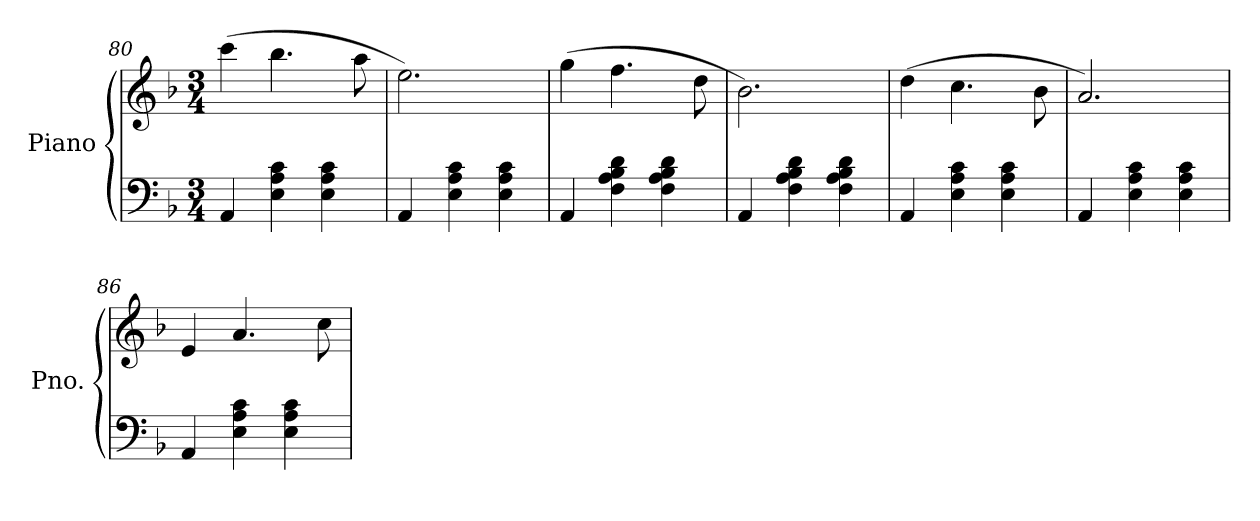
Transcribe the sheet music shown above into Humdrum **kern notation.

**kern	**kern
*part1	*part1
*staff2	*staff1
*I"Piano	*
*I'Pno.	*
*clefF4	*clefG2
*k[b-]	*k[b-]
*M3/4	*M3/4
=80	=80
4AA/	(>4ccc\
4E\ 4A\ 4c\	4.bb-\
4E\ 4A\ 4c\	.
.	8aa\
=81	=81
4AA/	2.ee\)
4E\ 4A\ 4c\	.
4E\ 4A\ 4c\	.
=82	=82
4AA/	(>4gg\
4F\ 4A\ 4B-\ 4d\	4.ff\
4F\ 4A\ 4B-\ 4d\	.
.	8dd\
=83	=83
4AA/	2.b-\)
4F\ 4A\ 4B-\ 4d\	.
4F\ 4A\ 4B-\ 4d\	.
=84	=84
4AA/	(>4dd\
4E\ 4A\ 4c\	4.cc\
4E\ 4A\ 4c\	.
.	8b-\
=85	=85
4AA/	2.a/)
4E\ 4A\ 4c\	.
4E\ 4A\ 4c\	.
=86	=86
4AA/	4e/
4E\ 4A\ 4c\	4.a/
4E\ 4A\ 4c\	.
.	8cc\
=	=
*-	*-
